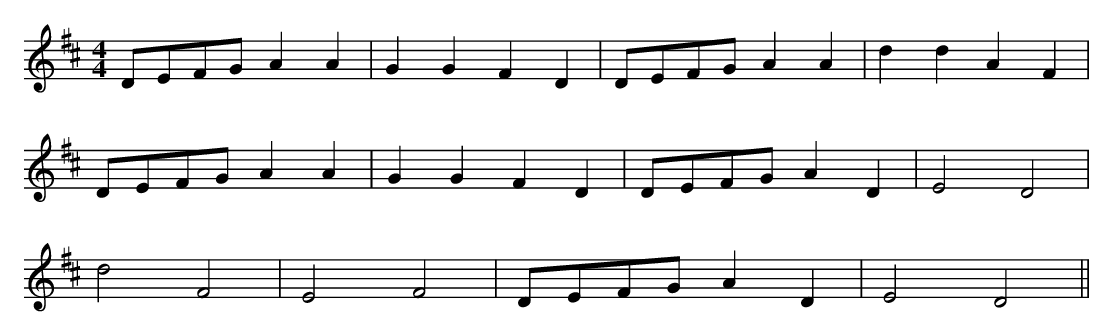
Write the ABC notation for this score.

X:1
M:4/4
K:D
DEFG A2A2|G2G2 F2D2|DEFG A2A2|d2 d2 A2 F2|
DEFG A2A2|G2G2 F2D2|DEFG A2D2|E4 D4|
d4 F4|E4 F4|DEFG A2 D2|E4 D4||
